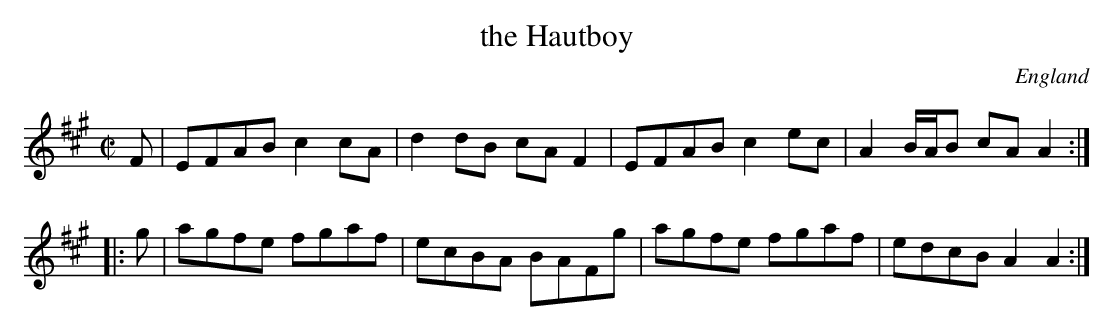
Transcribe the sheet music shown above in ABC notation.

X:1
T:the Hautboy
M:C|
O:England
K:A major
F|EFAB c2cA|d2dB cAF2|\
EFAB c2ec|A2B/2A/2B cAA2:|
|:g|agfe fgaf|ecBA BAFg|agfe fgaf|edcBA2A2:|
